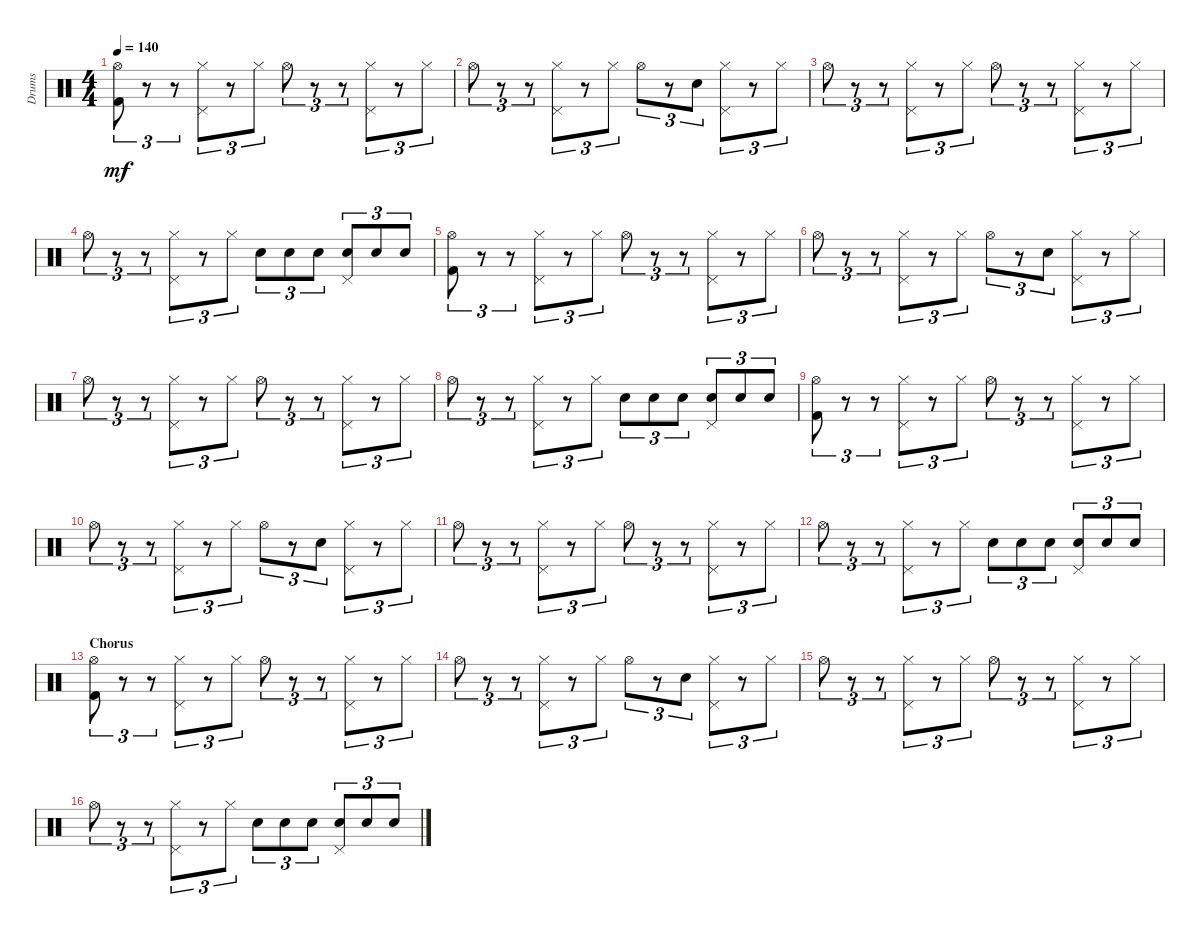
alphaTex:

\defaultSystemsLayout 4
\bracketExtendMode groupsimilarinstruments
\multiBarRest
\otherSystemsTrackNameOrientation horizontal
\track ("Drumkit" "Drums") {instrument percussion}
\staff {score}
\articulation defaults
\ts (4 4)
\tempo 140
\clef neutral
\ks c
("Kick (hit) 2" "Hi-Hat (open)").8{tu (3 2) dy mf beam Down} r.8{tu (3 2) beam Down} r.8{tu (3 2) beam Down} ("Hi-Hat (closed)" "Pedal Hi-Hat (hit)").8{tu (3 2) beam Down} r.8{tu (3 2) beam Down} "Hi-Hat (closed)".8{tu (3 2) beam Down} "Hi-Hat (open)".8{tu (3 2) beam Down} r.8{tu (3 2) beam Down} r.8{tu (3 2) beam Down} ("Hi-Hat (closed)" "Pedal Hi-Hat (hit)").8{tu (3 2) beam Down} r.8{tu (3 2) beam Down} "Hi-Hat (closed)".8{tu (3 2) beam Down} |
"Hi-Hat (open)".8{tu (3 2) beam Down} r.8{tu (3 2) beam Down} r.8{tu (3 2) beam Down} ("Hi-Hat (closed)" "Pedal Hi-Hat (hit)").8{tu (3 2) beam Down} r.8{tu (3 2) beam Down} "Hi-Hat (closed)".8{tu (3 2) beam Down} "Hi-Hat (open)".8{tu (3 2) beam Down} r.8{tu (3 2) beam Down} "Snare (hit) 2".8{tu (3 2) beam Down} ("Hi-Hat (closed)" "Pedal Hi-Hat (hit)").8{tu (3 2) beam Down} r.8{tu (3 2) beam Down} "Hi-Hat (closed)".8{tu (3 2) beam Down} |
"Hi-Hat (open)".8{tu (3 2) beam Down} r.8{tu (3 2) beam Down} r.8{tu (3 2) beam Down} ("Hi-Hat (closed)" "Pedal Hi-Hat (hit)").8{tu (3 2) beam Down} r.8{tu (3 2) beam Down} "Hi-Hat (closed)".8{tu (3 2) beam Down} "Hi-Hat (open)".8{tu (3 2) beam Down} r.8{tu (3 2) beam Down} r.8{tu (3 2) beam Down} ("Hi-Hat (closed)" "Pedal Hi-Hat (hit)").8{tu (3 2) beam Down} r.8{tu (3 2) beam Down} "Hi-Hat (closed)".8{tu (3 2) beam Down} |
"Hi-Hat (open)".8{tu (3 2) beam Down} r.8{tu (3 2) beam Down} r.8{tu (3 2) beam Down} ("Hi-Hat (closed)" "Pedal Hi-Hat (hit)").8{tu (3 2) beam Down} r.8{tu (3 2) beam Down} "Hi-Hat (closed)".8{tu (3 2) beam Down} "Snare (hit) 2".8{tu (3 2) beam Down} "Snare (hit) 2".8{tu (3 2) beam Down} "Snare (hit) 2".8{tu (3 2) beam Down} ("Pedal Hi-Hat (hit)" "Snare (hit) 2").8{tu (3 2) beam Up} "Snare (hit) 2".8{tu (3 2) beam Up} "Snare (hit) 2".8{tu (3 2) beam Up} |
("Kick (hit) 2" "Hi-Hat (open)").8{tu (3 2) beam Down} r.8{tu (3 2) beam Down} r.8{tu (3 2) beam Down} ("Hi-Hat (closed)" "Pedal Hi-Hat (hit)").8{tu (3 2) beam Down} r.8{tu (3 2) beam Down} "Hi-Hat (closed)".8{tu (3 2) beam Down} "Hi-Hat (open)".8{tu (3 2) beam Down} r.8{tu (3 2) beam Down} r.8{tu (3 2) beam Down} ("Hi-Hat (closed)" "Pedal Hi-Hat (hit)").8{tu (3 2) beam Down} r.8{tu (3 2) beam Down} "Hi-Hat (closed)".8{tu (3 2) beam Down} |
"Hi-Hat (open)".8{tu (3 2) beam Down} r.8{tu (3 2) beam Down} r.8{tu (3 2) beam Down} ("Hi-Hat (closed)" "Pedal Hi-Hat (hit)").8{tu (3 2) beam Down} r.8{tu (3 2) beam Down} "Hi-Hat (closed)".8{tu (3 2) beam Down} "Hi-Hat (open)".8{tu (3 2) beam Down} r.8{tu (3 2) beam Down} "Snare (hit) 2".8{tu (3 2) beam Down} ("Hi-Hat (closed)" "Pedal Hi-Hat (hit)").8{tu (3 2) beam Down} r.8{tu (3 2) beam Down} "Hi-Hat (closed)".8{tu (3 2) beam Down} |
"Hi-Hat (open)".8{tu (3 2) beam Down} r.8{tu (3 2) beam Down} r.8{tu (3 2) beam Down} ("Hi-Hat (closed)" "Pedal Hi-Hat (hit)").8{tu (3 2) beam Down} r.8{tu (3 2) beam Down} "Hi-Hat (closed)".8{tu (3 2) beam Down} "Hi-Hat (open)".8{tu (3 2) beam Down} r.8{tu (3 2) beam Down} r.8{tu (3 2) beam Down} ("Hi-Hat (closed)" "Pedal Hi-Hat (hit)").8{tu (3 2) beam Down} r.8{tu (3 2) beam Down} "Hi-Hat (closed)".8{tu (3 2) beam Down} |
"Hi-Hat (open)".8{tu (3 2) beam Down} r.8{tu (3 2) beam Down} r.8{tu (3 2) beam Down} ("Hi-Hat (closed)" "Pedal Hi-Hat (hit)").8{tu (3 2) beam Down} r.8{tu (3 2) beam Down} "Hi-Hat (closed)".8{tu (3 2) beam Down} "Snare (hit) 2".8{tu (3 2) beam Down} "Snare (hit) 2".8{tu (3 2) beam Down} "Snare (hit) 2".8{tu (3 2) beam Down} ("Pedal Hi-Hat (hit)" "Snare (hit) 2").8{tu (3 2) beam Up} "Snare (hit) 2".8{tu (3 2) beam Up} "Snare (hit) 2".8{tu (3 2) beam Up} |
("Kick (hit) 2" "Hi-Hat (open)").8{tu (3 2) beam Down} r.8{tu (3 2) beam Down} r.8{tu (3 2) beam Down} ("Hi-Hat (closed)" "Pedal Hi-Hat (hit)").8{tu (3 2) beam Down} r.8{tu (3 2) beam Down} "Hi-Hat (closed)".8{tu (3 2) beam Down} "Hi-Hat (open)".8{tu (3 2) beam Down} r.8{tu (3 2) beam Down} r.8{tu (3 2) beam Down} ("Hi-Hat (closed)" "Pedal Hi-Hat (hit)").8{tu (3 2) beam Down} r.8{tu (3 2) beam Down} "Hi-Hat (closed)".8{tu (3 2) beam Down} |
"Hi-Hat (open)".8{tu (3 2) beam Down} r.8{tu (3 2) beam Down} r.8{tu (3 2) beam Down} ("Hi-Hat (closed)" "Pedal Hi-Hat (hit)").8{tu (3 2) beam Down} r.8{tu (3 2) beam Down} "Hi-Hat (closed)".8{tu (3 2) beam Down} "Hi-Hat (open)".8{tu (3 2) beam Down} r.8{tu (3 2) beam Down} "Snare (hit) 2".8{tu (3 2) beam Down} ("Hi-Hat (closed)" "Pedal Hi-Hat (hit)").8{tu (3 2) beam Down} r.8{tu (3 2) beam Down} "Hi-Hat (closed)".8{tu (3 2) beam Down} |
"Hi-Hat (open)".8{tu (3 2) beam Down} r.8{tu (3 2) beam Down} r.8{tu (3 2) beam Down} ("Hi-Hat (closed)" "Pedal Hi-Hat (hit)").8{tu (3 2) beam Down} r.8{tu (3 2) beam Down} "Hi-Hat (closed)".8{tu (3 2) beam Down} "Hi-Hat (open)".8{tu (3 2) beam Down} r.8{tu (3 2) beam Down} r.8{tu (3 2) beam Down} ("Hi-Hat (closed)" "Pedal Hi-Hat (hit)").8{tu (3 2) beam Down} r.8{tu (3 2) beam Down} "Hi-Hat (closed)".8{tu (3 2) beam Down} |
"Hi-Hat (open)".8{tu (3 2) beam Down} r.8{tu (3 2) beam Down} r.8{tu (3 2) beam Down} ("Hi-Hat (closed)" "Pedal Hi-Hat (hit)").8{tu (3 2) beam Down} r.8{tu (3 2) beam Down} "Hi-Hat (closed)".8{tu (3 2) beam Down} "Snare (hit) 2".8{tu (3 2) beam Down} "Snare (hit) 2".8{tu (3 2) beam Down} "Snare (hit) 2".8{tu (3 2) beam Down} ("Pedal Hi-Hat (hit)" "Snare (hit) 2").8{tu (3 2) beam Up} "Snare (hit) 2".8{tu (3 2) beam Up} "Snare (hit) 2".8{tu (3 2) beam Up} |
\section ("" "Chorus")
("Kick (hit) 2" "Hi-Hat (open)").8{tu (3 2) beam Down} r.8{tu (3 2) beam Down} r.8{tu (3 2) beam Down} ("Hi-Hat (closed)" "Pedal Hi-Hat (hit)").8{tu (3 2) beam Down} r.8{tu (3 2) beam Down} "Hi-Hat (closed)".8{tu (3 2) beam Down} "Hi-Hat (open)".8{tu (3 2) beam Down} r.8{tu (3 2) beam Down} r.8{tu (3 2) beam Down} ("Hi-Hat (closed)" "Pedal Hi-Hat (hit)").8{tu (3 2) beam Down} r.8{tu (3 2) beam Down} "Hi-Hat (closed)".8{tu (3 2) beam Down} |
"Hi-Hat (open)".8{tu (3 2) beam Down} r.8{tu (3 2) beam Down} r.8{tu (3 2) beam Down} ("Hi-Hat (closed)" "Pedal Hi-Hat (hit)").8{tu (3 2) beam Down} r.8{tu (3 2) beam Down} "Hi-Hat (closed)".8{tu (3 2) beam Down} "Hi-Hat (open)".8{tu (3 2) beam Down} r.8{tu (3 2) beam Down} "Snare (hit) 2".8{tu (3 2) beam Down} ("Hi-Hat (closed)" "Pedal Hi-Hat (hit)").8{tu (3 2) beam Down} r.8{tu (3 2) beam Down} "Hi-Hat (closed)".8{tu (3 2) beam Down} |
"Hi-Hat (open)".8{tu (3 2) beam Down} r.8{tu (3 2) beam Down} r.8{tu (3 2) beam Down} ("Hi-Hat (closed)" "Pedal Hi-Hat (hit)").8{tu (3 2) beam Down} r.8{tu (3 2) beam Down} "Hi-Hat (closed)".8{tu (3 2) beam Down} "Hi-Hat (open)".8{tu (3 2) beam Down} r.8{tu (3 2) beam Down} r.8{tu (3 2) beam Down} ("Hi-Hat (closed)" "Pedal Hi-Hat (hit)").8{tu (3 2) beam Down} r.8{tu (3 2) beam Down} "Hi-Hat (closed)".8{tu (3 2) beam Down} |
"Hi-Hat (open)".8{tu (3 2) beam Down} r.8{tu (3 2) beam Down} r.8{tu (3 2) beam Down} ("Hi-Hat (closed)" "Pedal Hi-Hat (hit)").8{tu (3 2) beam Down} r.8{tu (3 2) beam Down} "Hi-Hat (closed)".8{tu (3 2) beam Down} "Snare (hit) 2".8{tu (3 2) beam Down} "Snare (hit) 2".8{tu (3 2) beam Down} "Snare (hit) 2".8{tu (3 2) beam Down} ("Pedal Hi-Hat (hit)" "Snare (hit) 2").8{tu (3 2) beam Up} "Snare (hit) 2".8{tu (3 2) beam Up} "Snare (hit) 2".8{tu (3 2) beam Up}
